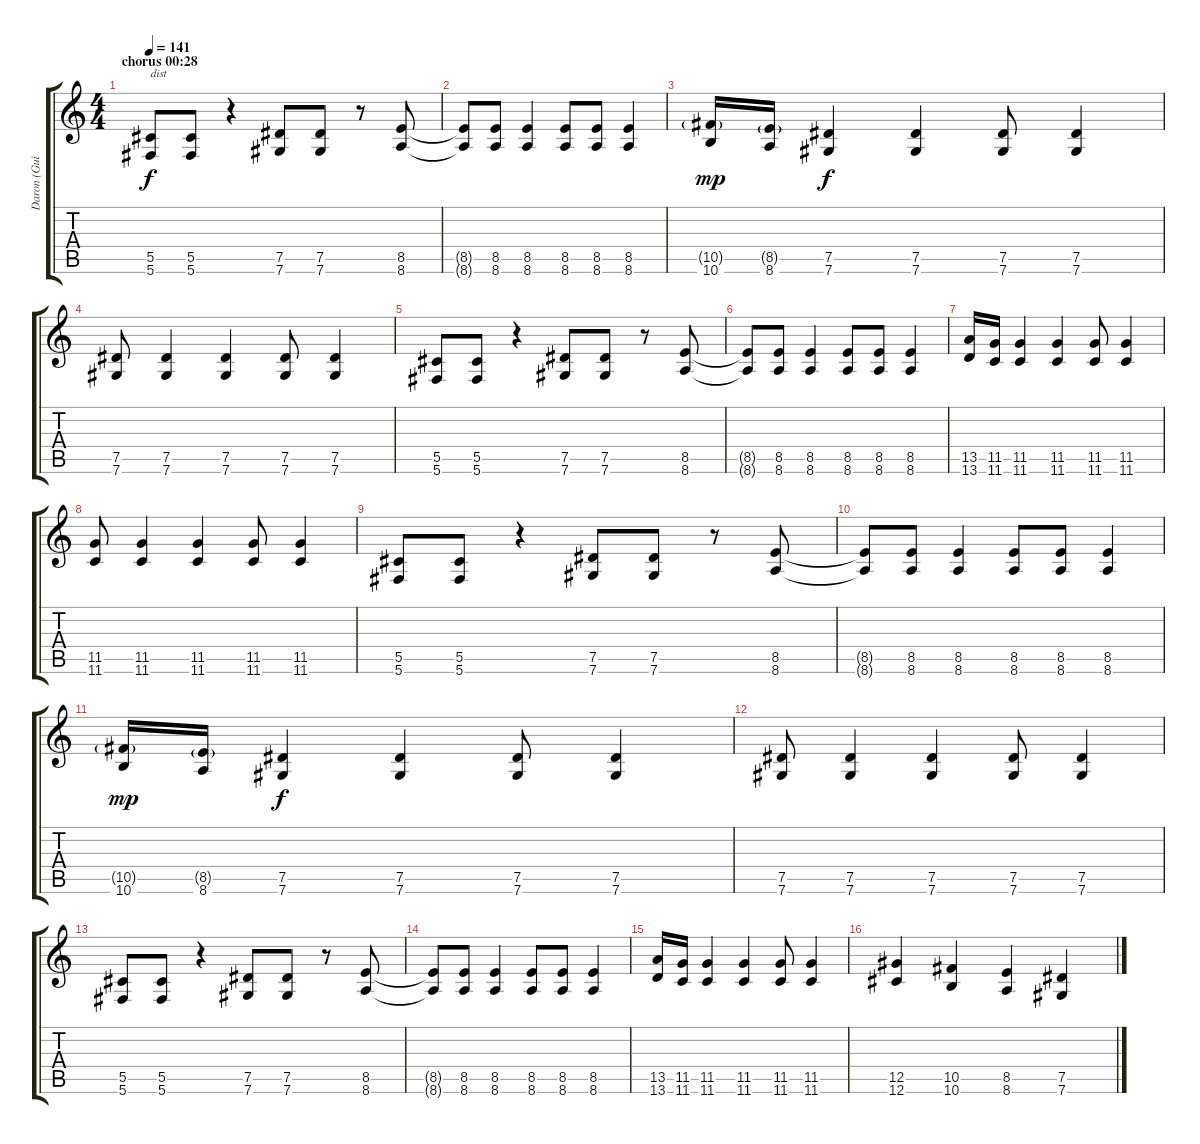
\track ("Daron (Guitar 1)" "Daron (Gui") {instrument electricguitarmuted}
\staff {score tabs}
\tuning (Eb4 Bb3 Gb3 Db3 Ab2 Db2) {hide}
\ts (4 4)
\section ("" "chorus 00:28")
\tempo 141
\clef g2
\ks c
(5.5 5.6).8{txt "dist" dy f balance 0 instrument distortionguitar} (5.5 5.6).8 r.4 (7.5 7.6).8 (7.5 7.6).8 r.8 (8.5 8.6).8 |
(8.5{t} 8.6{t}).8 (8.5 8.6).8 (8.5 8.6).4 (8.5 8.6).8 (8.5 8.6).8 (8.5 8.6).4 |
(10.5{g} 10.6).16{dy mp} (8.5{g} 8.6).16 (7.5 7.6).4{dy f} (7.5 7.6).4 (7.5 7.6).8 (7.5 7.6).4 |
(7.5 7.6).8 (7.5 7.6).4 (7.5 7.6).4 (7.5 7.6).8 (7.5 7.6).4 |
(5.5 5.6).8 (5.5 5.6).8 r.4 (7.5 7.6).8 (7.5 7.6).8 r.8 (8.5 8.6).8 |
(8.5{t} 8.6{t}).8 (8.5 8.6).8 (8.5 8.6).4 (8.5 8.6).8 (8.5 8.6).8 (8.5 8.6).4 |
(13.5 13.6).16 (11.5 11.6).16 (11.5 11.6).4 (11.5 11.6).4 (11.5 11.6).8 (11.5 11.6).4 |
(11.5 11.6).8 (11.5 11.6).4 (11.5 11.6).4 (11.5 11.6).8 (11.5 11.6).4 |
(5.5 5.6).8{balance 0 instrument distortionguitar} (5.5 5.6).8 r.4 (7.5 7.6).8 (7.5 7.6).8 r.8 (8.5 8.6).8 |
(8.5{t} 8.6{t}).8 (8.5 8.6).8 (8.5 8.6).4 (8.5 8.6).8 (8.5 8.6).8 (8.5 8.6).4 |
(10.5{g} 10.6).16{dy mp} (8.5{g} 8.6).16 (7.5 7.6).4{dy f} (7.5 7.6).4 (7.5 7.6).8 (7.5 7.6).4 |
(7.5 7.6).8 (7.5 7.6).4 (7.5 7.6).4 (7.5 7.6).8 (7.5 7.6).4 |
(5.5 5.6).8 (5.5 5.6).8 r.4 (7.5 7.6).8 (7.5 7.6).8 r.8 (8.5 8.6).8 |
(8.5{t} 8.6{t}).8 (8.5 8.6).8 (8.5 8.6).4 (8.5 8.6).8 (8.5 8.6).8 (8.5 8.6).4 |
(13.5 13.6).16 (11.5 11.6).16 (11.5 11.6).4 (11.5 11.6).4 (11.5 11.6).8 (11.5 11.6).4 |
(12.5 12.6).4 (10.5 10.6).4 (8.5 8.6).4 (7.5 7.6).4
